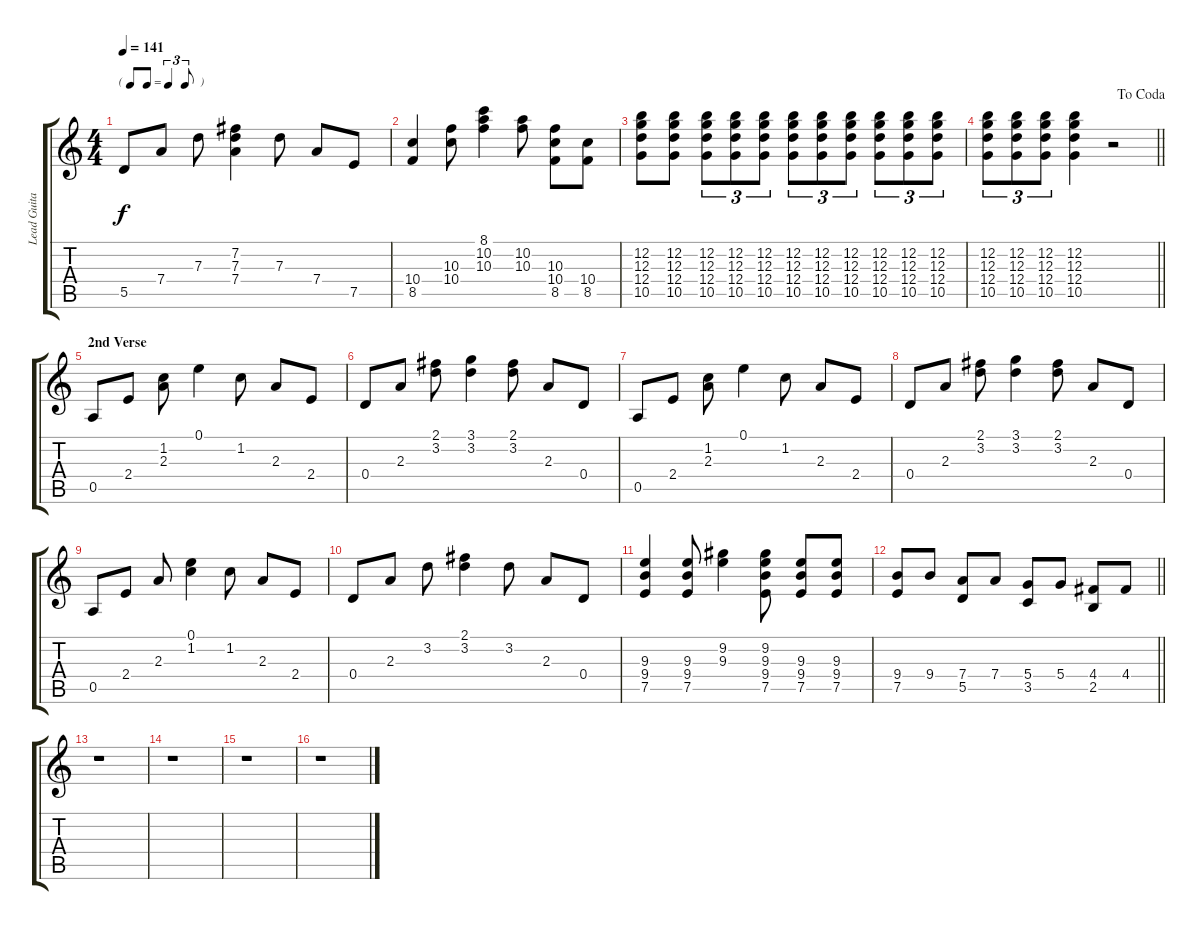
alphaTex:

\track ("Lead Guitar - Clean" "Lead Guita") {instrument electricguitarclean}
\staff {score tabs}
\tuning (E4 B3 G3 D3 A2 E2) {hide}
\ts (4 4)
\tf triplet8th
\tempo 141
\clef g2
\ks c
5.5.8{dy f} 7.4.8 7.3.8 (7.2 7.3 7.4).4 7.3.8 7.4.8 7.5.8 |
(10.4 8.5).4 (10.3 10.4).8 (8.1 10.2 10.3).4 (10.2 10.3).8 (10.3 10.4 8.5).8 (10.4 8.5).8 |
(12.2 12.3 12.4 10.5).8 (12.2 12.3 12.4 10.5).8 (12.2 12.3 12.4 10.5).8{tu (3 2)} (12.2 12.3 12.4 10.5).8{tu (3 2)} (12.2 12.3 12.4 10.5).8{tu (3 2)} (12.2 12.3 12.4 10.5).8{tu (3 2)} (12.2 12.3 12.4 10.5).8{tu (3 2)} (12.2 12.3 12.4 10.5).8{tu (3 2)} (12.2 12.3 12.4 10.5).8{tu (3 2)} (12.2 12.3 12.4 10.5).8{tu (3 2)} (12.2 12.3 12.4 10.5).8{tu (3 2)} |
\jump dacoda
\barLineRight lightlight
(12.2 12.3 12.4 10.5).8{tu (3 2)} (12.2 12.3 12.4 10.5).8{tu (3 2)} (12.2 12.3 12.4 10.5).8{tu (3 2)} (12.2 12.3 12.4 10.5).4 r.2 |
\section ("" "2nd Verse")
0.5.8 2.4.8 (1.2 2.3).8 0.1.4 1.2.8 2.3.8 2.4.8 |
0.4.8 2.3.8 (2.1 3.2).8 (3.1 3.2).4 (2.1 3.2).8 2.3.8 0.4.8 |
0.5.8 2.4.8 (1.2 2.3).8 0.1.4 1.2.8 2.3.8 2.4.8 |
0.4.8 2.3.8 (2.1 3.2).8 (3.1 3.2).4 (2.1 3.2).8 2.3.8 0.4.8 |
0.5.8 2.4.8 2.3.8 (0.1 1.2).4 1.2.8 2.3.8 2.4.8 |
0.4.8 2.3.8 3.2.8 (2.1 3.2).4 3.2.8 2.3.8 0.4.8 |
(9.3 9.4 7.5).4 (9.3 9.4 7.5).8 (9.2 9.3).4 (9.2 9.3 9.4 7.5).8 (9.3 9.4 7.5).8 (9.3 9.4 7.5).8 |
\barLineRight lightlight
(9.4 7.5).8 9.4.8 (7.4 5.5).8 7.4.8 (5.4 3.5).8 5.4.8 (4.4 2.5).8 4.4.8 |
r.1 |
r.1 |
r.1 |
r.1
